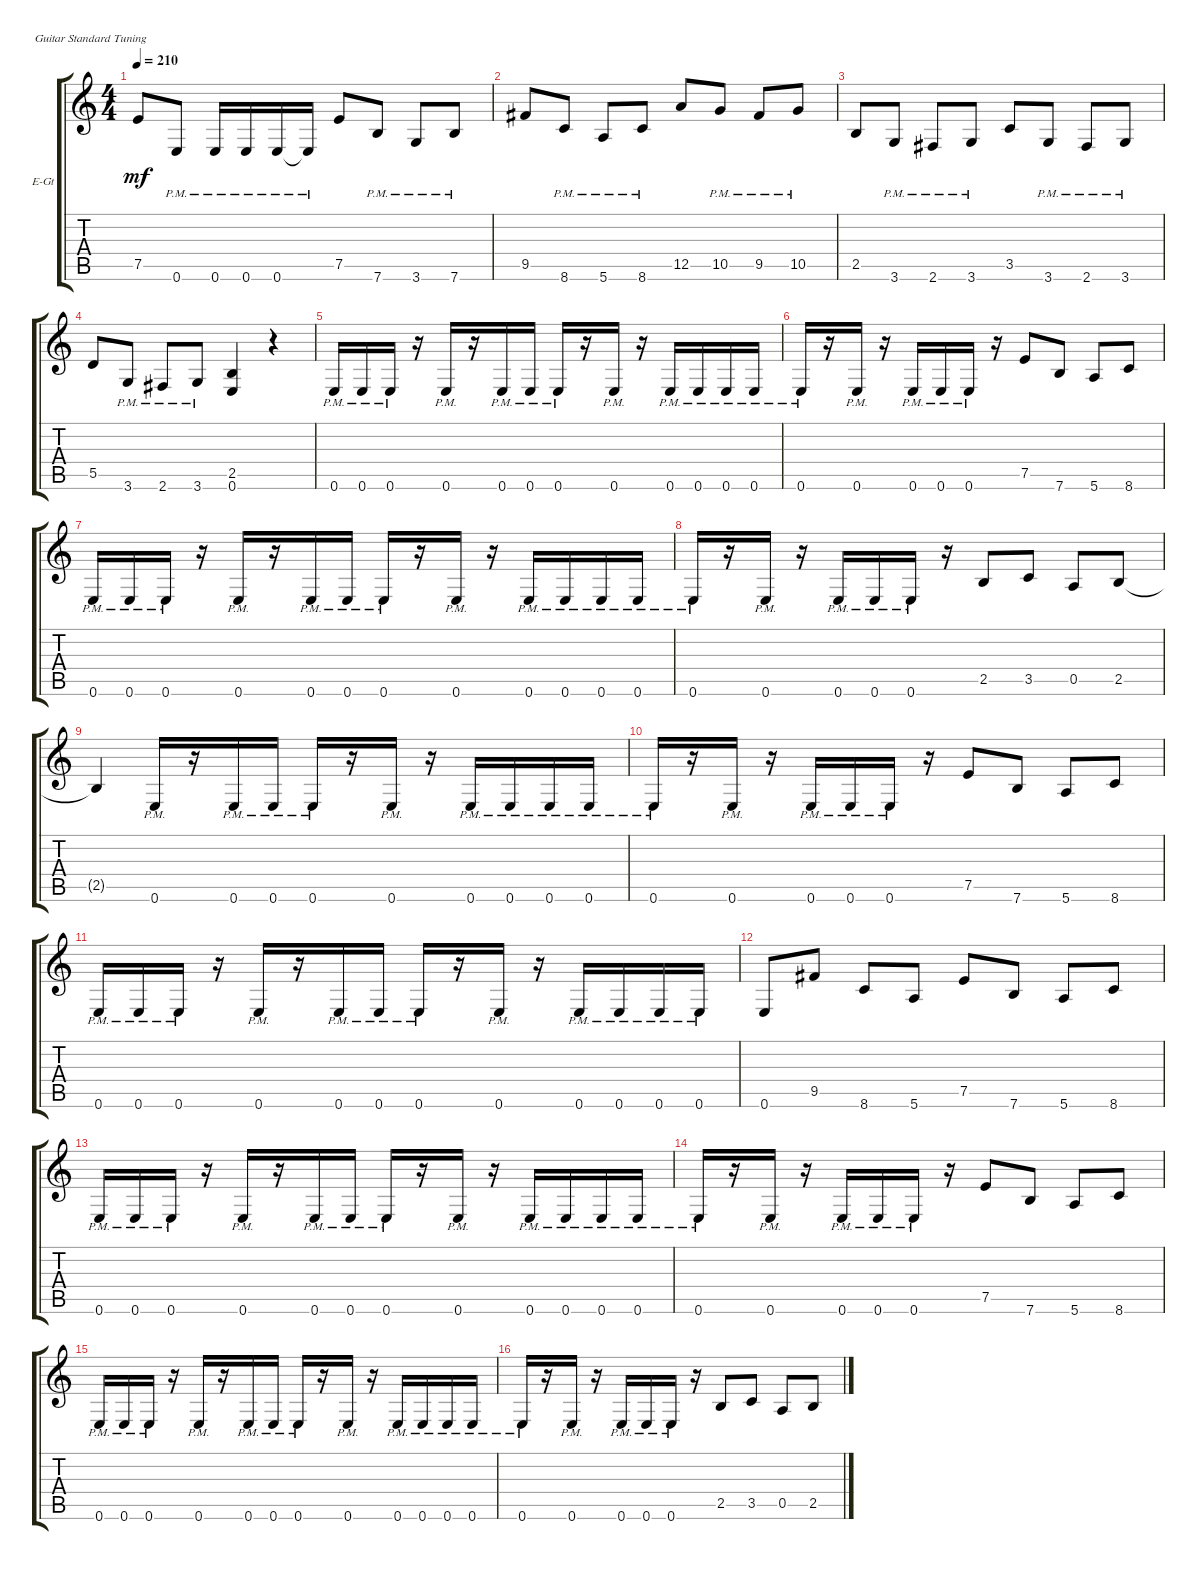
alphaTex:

\bracketExtendMode groupsimilarinstruments
\firstSystemTrackNameOrientation horizontal
\otherSystemsTrackNameOrientation horizontal
\track ("left" "E-Gt") {instrument distortionguitar}
\staff {score tabs}
\tuning (E4 B3 G3 D3 A2 E2)
\ts (4 4)
\tempo 210
\clef g2
\ks c
7.5.8{dy mf} 0.6{pm}.8 0.6{pm}.16 0.6{pm}.16 0.6{pm}.16 0.6{pm t}.16 7.5.8 7.6{pm}.8 3.6{pm}.8 7.6{pm}.8 |
9.5.8 8.6{pm}.8 5.6{pm}.8 8.6{pm}.8 12.5.8 10.5{pm}.8 9.5{pm}.8 10.5{pm}.8 |
2.5.8 3.6{pm}.8 2.6{pm}.8 3.6{pm}.8 3.5.8 3.6{pm}.8 2.6{pm}.8 3.6{pm}.8 |
5.5.8 3.6{pm}.8 2.6{pm}.8 3.6{pm}.8 (0.6 2.5).4 r.4 |
0.6{pm}.16 0.6{pm}.16 0.6{pm}.16 r.16 0.6{pm}.16 r.16 0.6{pm}.16 0.6{pm}.16 0.6{pm}.16 r.16 0.6{pm}.16 r.16 0.6{pm}.16 0.6{pm}.16 0.6{pm}.16 0.6{pm}.16 |
0.6{pm}.16 r.16 0.6{pm}.16 r.16 0.6{pm}.16 0.6{pm}.16 0.6{pm}.16 r.16 7.5.8 7.6.8 5.6.8 8.6.8 |
0.6{pm}.16 0.6{pm}.16 0.6{pm}.16 r.16 0.6{pm}.16 r.16 0.6{pm}.16 0.6{pm}.16 0.6{pm}.16 r.16 0.6{pm}.16 r.16 0.6{pm}.16 0.6{pm}.16 0.6{pm}.16 0.6{pm}.16 |
0.6{pm}.16 r.16 0.6{pm}.16 r.16 0.6{pm}.16 0.6{pm}.16 0.6{pm}.16 r.16 2.5.8 3.5.8 0.5.8 2.5.8 |
2.5{t}.4 0.6{pm}.16 r.16 0.6{pm}.16 0.6{pm}.16 0.6{pm}.16 r.16 0.6{pm}.16 r.16 0.6{pm}.16 0.6{pm}.16 0.6{pm}.16 0.6{pm}.16 |
0.6{pm}.16 r.16 0.6{pm}.16 r.16 0.6{pm}.16 0.6{pm}.16 0.6{pm}.16 r.16 7.5.8 7.6.8 5.6.8 8.6.8 |
0.6{pm}.16 0.6{pm}.16 0.6{pm}.16 r.16 0.6{pm}.16 r.16 0.6{pm}.16 0.6{pm}.16 0.6{pm}.16 r.16 0.6{pm}.16 r.16 0.6{pm}.16 0.6{pm}.16 0.6{pm}.16 0.6{pm}.16 |
0.6.8 9.5.8 8.6.8 5.6.8 7.5.8 7.6.8 5.6.8 8.6.8 |
0.6{pm}.16 0.6{pm}.16 0.6{pm}.16 r.16 0.6{pm}.16 r.16 0.6{pm}.16 0.6{pm}.16 0.6{pm}.16 r.16 0.6{pm}.16 r.16 0.6{pm}.16 0.6{pm}.16 0.6{pm}.16 0.6{pm}.16 |
0.6{pm}.16 r.16 0.6{pm}.16 r.16 0.6{pm}.16 0.6{pm}.16 0.6{pm}.16 r.16 7.5.8 7.6.8 5.6.8 8.6.8 |
0.6{pm}.16 0.6{pm}.16 0.6{pm}.16 r.16 0.6{pm}.16 r.16 0.6{pm}.16 0.6{pm}.16 0.6{pm}.16 r.16 0.6{pm}.16 r.16 0.6{pm}.16 0.6{pm}.16 0.6{pm}.16 0.6{pm}.16 |
0.6{pm}.16 r.16 0.6{pm}.16 r.16 0.6{pm}.16 0.6{pm}.16 0.6{pm}.16 r.16 2.5.8 3.5.8 0.5.8 2.5.8
